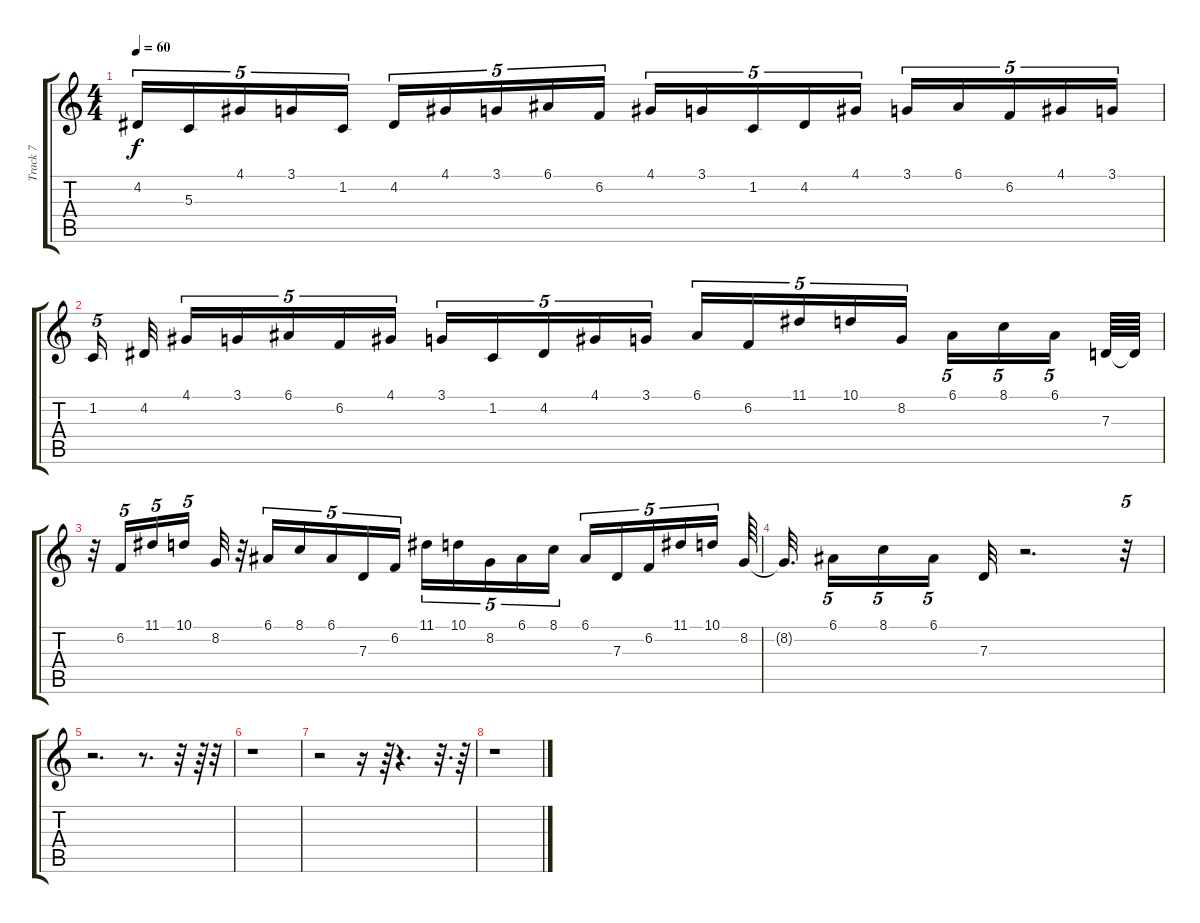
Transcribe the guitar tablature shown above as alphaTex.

\track ("Track 7" "Track 7") {instrument lead6voice}
\staff {score tabs}
\tuning (E4 B3 G3 D3 A2 E2) {hide}
\ts (4 4)
\tempo 60
\clef g2
\ks c
4.2.16{tu (5 4) dy f} 5.3.16{tu (5 4)} 4.1.16{tu (5 4)} 3.1.16{tu (5 4)} 1.2.16{tu (5 4)} 4.2.16{tu (5 4)} 4.1.16{tu (5 4) volume 7 balance 0} 3.1.16{tu (5 4)} 6.1.16{tu (5 4)} 6.2.16{tu (5 4)} 4.1.16{tu (5 4) volume 11 balance 4} 3.1.16{tu (5 4)} 1.2.16{tu (5 4)} 4.2.16{tu (5 4)} 4.1.16{tu (5 4) volume 10 balance 14} 3.1.16{tu (5 4)} 6.1.16{tu (5 4)} 6.2.16{tu (5 4)} 4.1.16{tu (5 4) volume 11 balance 4} 3.1.16{tu (5 4)} |
1.2.16{tu (5 4) beam splitsecondary} 4.2.32{beam splitsecondary} 4.1.16{tu (5 4) volume 10 balance 14} 3.1.16{tu (5 4)} 6.1.16{tu (5 4)} 6.2.16{tu (5 4)} 4.1.16{tu (5 4) volume 7 balance 0 beam splitsecondary} 3.1.16{tu (5 4)} 1.2.16{tu (5 4)} 4.2.16{tu (5 4)} 4.1.16{tu (5 4) volume 4 balance 16} 3.1.16{tu (5 4) beam splitsecondary} 6.1.16{tu (5 4)} 6.2.16{tu (5 4)} 11.1.16{tu (5 4)} 10.1.16{tu (5 4)} 8.2.16{tu (5 4) beam splitsecondary} 6.1.16{tu (5 4)} 8.1.16{tu (5 4) volume 7 balance 0} 6.1.16{tu (5 4) beam splitsecondary} 7.3.64 7.3{t}.64 |
r.32 6.2.16{tu (5 4)} 11.1.16{tu (5 4) volume 11 balance 4} 10.1.16{tu (5 4) beam splitsecondary} 8.2.32 r.32 6.1.16{tu (5 4)} 8.1.16{tu (5 4) volume 10 balance 14} 6.1.16{tu (5 4)} 7.3.16{tu (5 4)} 6.2.16{tu (5 4) beam splitsecondary} 11.1.16{tu (5 4) volume 11 balance 4} 10.1.16{tu (5 4)} 8.2.16{tu (5 4)} 6.1.16{tu (5 4)} 8.1.16{tu (5 4) volume 10 balance 14 beam splitsecondary} 6.1.16{tu (5 4)} 7.3.16{tu (5 4)} 6.2.16{tu (5 4)} 11.1.16{tu (5 4) volume 7 balance 0} 10.1.16{tu (5 4) beam splitsecondary} 8.2.64 |
8.2{t}.32{d beam splitsecondary} 6.1.16{tu (5 4)} 8.1.16{tu (5 4) volume 4 balance 16} 6.1.16{tu (5 4) beam splitsecondary} 7.3.32 r.2{d} r.32{tu (5 4)} |
r.2{d} r.8{d} r.32 r.64 r.32{tu (5 4) volume 6 balance 0} |
r.1 |
r.2 r.16 r.64 r.4{d} r.32{d} r.64 |
r.1
